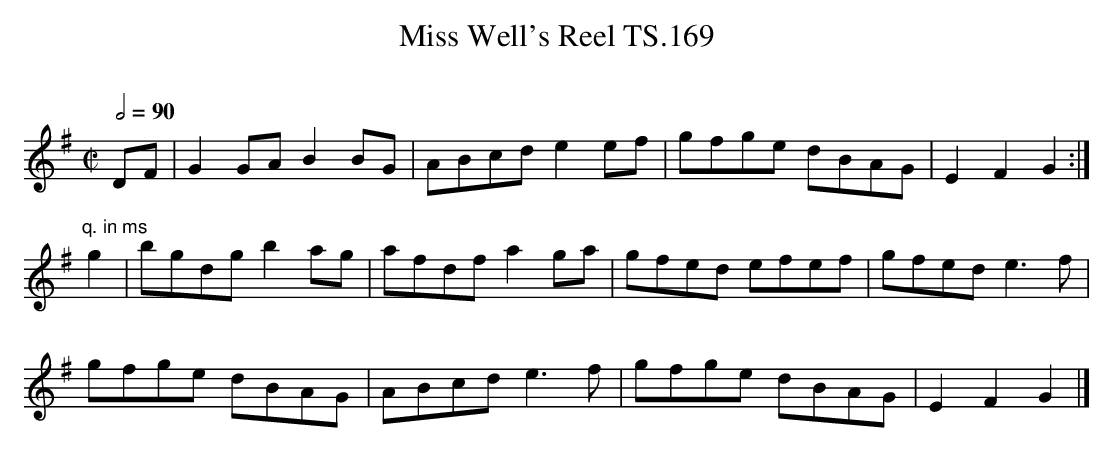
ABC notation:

X:1
T:Miss Well's Reel TS.169
M:C|
L:1/8
Q:1/2=90
O:
K:G
DF|G2GA B2BG|ABcd e2ef|gfge dBAG|E2F2G2:|
"q. in ms"g2|bgdg b2ag|afdf a2 ga|gfed efef|gfede3f|
gfge dBAG|ABcde3f|gfge dBAG|E2F2G2|]
